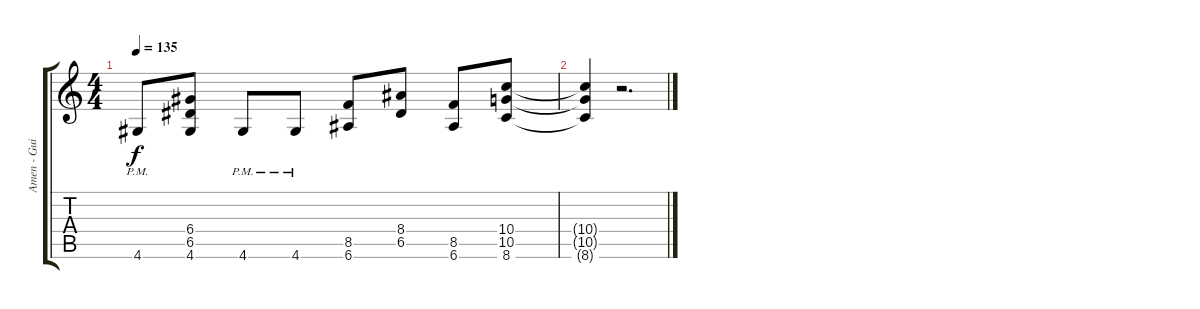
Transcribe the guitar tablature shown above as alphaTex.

\track ("Amen - Guitar" "Amen - Gui") {instrument distortionguitar}
\staff {score tabs}
\tuning (E4 B3 G3 D3 A2 E2) {hide}
\ts (4 4)
\tempo 135
\clef g2
\ks c
4.6{pm}.8{dy f} (6.4 6.5 4.6).8 4.6{pm}.8 4.6{pm}.8 (8.5 6.6).8 (8.4 6.5).8 (8.5 6.6).8 (10.4 10.5 8.6).8 |
(10.4{t} 10.5{t} 8.6{t}).4 r.2{d}
